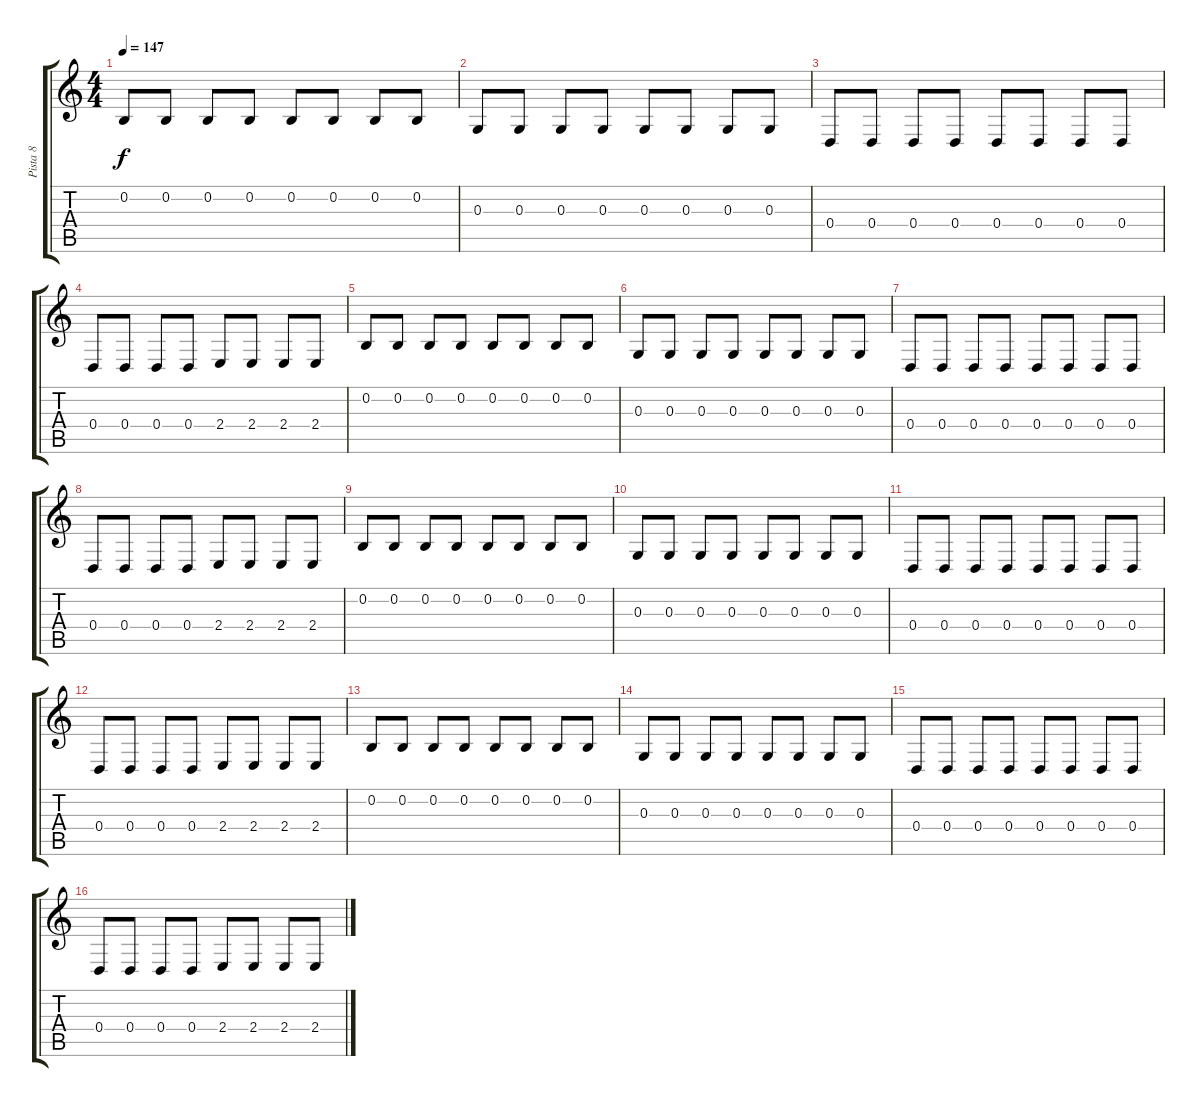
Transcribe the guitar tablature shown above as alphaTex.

\track ("Pista 8" "Pista 8") {instrument stringensemble1}
\staff {score tabs}
\tuning (E4 B3 G3 D3 A2 E2) {hide}
\ts (4 4)
\tempo 147
\clef g2
\ks c
0.2.8{dy f} 0.2.8 0.2.8 0.2.8 0.2.8 0.2.8 0.2.8 0.2.8 |
0.3.8 0.3.8 0.3.8 0.3.8 0.3.8 0.3.8 0.3.8 0.3.8 |
0.4.8 0.4.8 0.4.8 0.4.8 0.4.8 0.4.8 0.4.8 0.4.8 |
0.4.8 0.4.8 0.4.8 0.4.8 2.4.8 2.4.8 2.4.8 2.4.8 |
0.2.8 0.2.8 0.2.8 0.2.8 0.2.8 0.2.8 0.2.8 0.2.8 |
0.3.8 0.3.8 0.3.8 0.3.8 0.3.8 0.3.8 0.3.8 0.3.8 |
0.4.8 0.4.8 0.4.8 0.4.8 0.4.8 0.4.8 0.4.8 0.4.8 |
0.4.8 0.4.8 0.4.8 0.4.8 2.4.8 2.4.8 2.4.8 2.4.8 |
0.2.8 0.2.8 0.2.8 0.2.8 0.2.8 0.2.8 0.2.8 0.2.8 |
0.3.8 0.3.8 0.3.8 0.3.8 0.3.8 0.3.8 0.3.8 0.3.8 |
0.4.8 0.4.8 0.4.8 0.4.8 0.4.8 0.4.8 0.4.8 0.4.8 |
0.4.8 0.4.8 0.4.8 0.4.8 2.4.8 2.4.8 2.4.8 2.4.8 |
0.2.8 0.2.8 0.2.8 0.2.8 0.2.8 0.2.8 0.2.8 0.2.8 |
0.3.8 0.3.8 0.3.8 0.3.8 0.3.8 0.3.8 0.3.8 0.3.8 |
0.4.8 0.4.8 0.4.8 0.4.8 0.4.8 0.4.8 0.4.8 0.4.8 |
0.4.8 0.4.8 0.4.8 0.4.8 2.4.8 2.4.8 2.4.8 2.4.8
